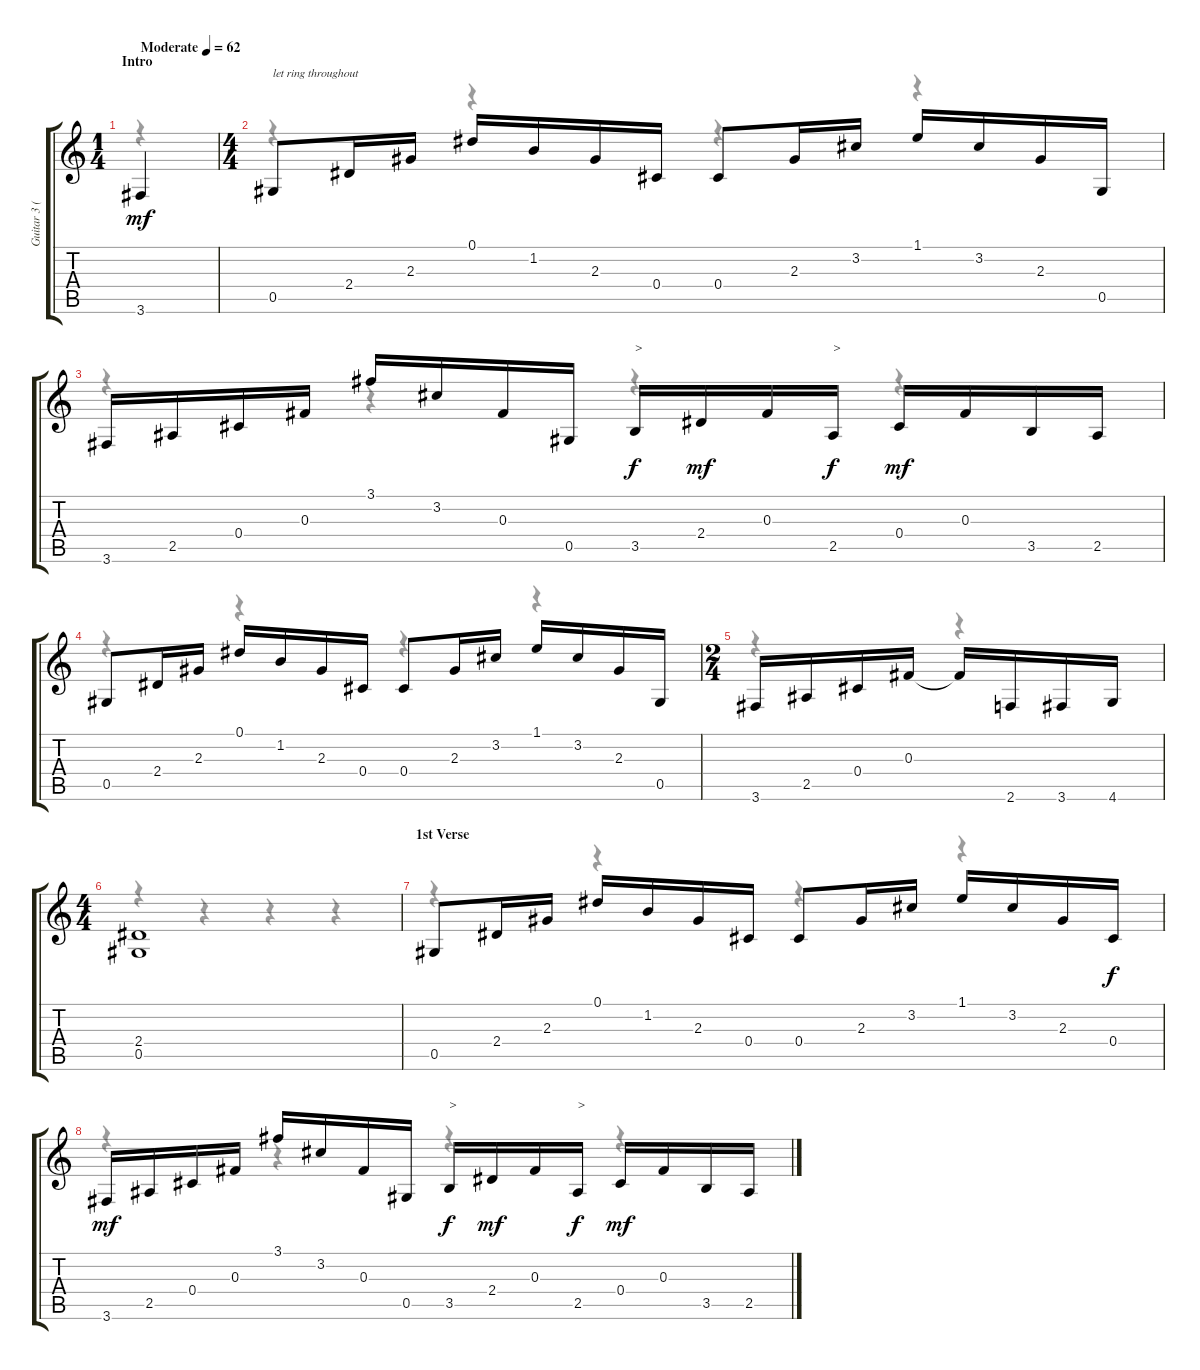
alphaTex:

\track ("Guitar 3 (Izzy)" "Guitar 3 (") {instrument electricguitarclean}
\staff {score tabs}
\tuning (Eb4 Bb3 Gb3 Db3 Ab2 Eb2) {hide}
\voice
\ts (1 4)
\section ("" "Intro")
\tempo (62 "Moderate")
\clef g2
\ks c
3.6.4{dy mf instrument electricguitarclean} |
\ts (4 4)
0.5.8{txt "let ring throughout"} 2.4.16 2.3.16 0.1.16 1.2.16 2.3.16 0.4.16 0.4.8 2.3.16 3.2.16 1.1.16 3.2.16 2.3.16 0.5.16 |
3.6.16 2.5.16 0.4.16 0.3.16 3.1.16 3.2.16 0.3.16 0.5.16 3.5.16{txt ">" dy f} 2.4.16{dy mf} 0.3.16 2.5.16{txt ">" dy f} 0.4.16{dy mf} 0.3.16 3.5.16 2.5.16 |
0.5.8 2.4.16 2.3.16 0.1.16 1.2.16 2.3.16 0.4.16 0.4.8 2.3.16 3.2.16 1.1.16 3.2.16 2.3.16 0.5.16 |
\ts (2 4)
3.6.16 2.5.16 0.4.16 0.3.16 0.3{t}.16 2.6.16 3.6.16 4.6.16 |
\ts (4 4)
(2.4 0.5).1 |
\section ("" "1st Verse")
0.5.8 2.4.16 2.3.16 0.1.16 1.2.16 2.3.16 0.4.16 0.4.8 2.3.16 3.2.16 1.1.16 3.2.16 2.3.16 0.4.16{dy f} |
3.6.16{dy mf} 2.5.16 0.4.16 0.3.16 3.1.16 3.2.16 0.3.16 0.5.16 3.5.16{txt ">" dy f} 2.4.16{dy mf} 0.3.16 2.5.16{txt ">" dy f} 0.4.16{dy mf} 0.3.16 3.5.16 2.5.16
\voice
\clef g2
\ottava regular
\simile none
\ks c
r.4{dy f} |
r.4 r.4 r.4 r.4 |
r.4 r.4 r.4 r.4 |
r.4 r.4 r.4 r.4 |
r.4 r.4 |
r.4 r.4 r.4 r.4 |
r.4 r.4 r.4 r.4 |
r.4 r.4 r.4 r.4
